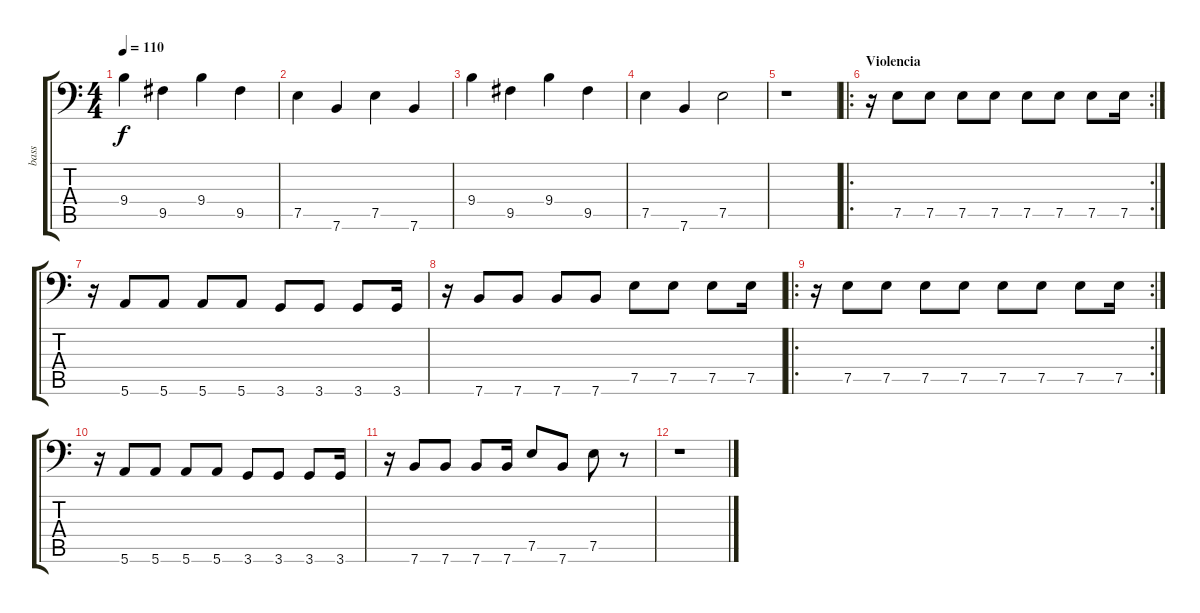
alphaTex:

\track ("bass" "bass") {instrument electricbasspick}
\staff {score tabs}
\tuning (E3 B2 G2 D2 A1 E1) {hide}
\ts (4 4)
\tempo 110
\clef f4
\ks c
9.4.4{dy f} 9.5.4 9.4.4 9.5.4 |
7.5.4 7.6.4 7.5.4 7.6.4 |
9.4.4 9.5.4 9.4.4 9.5.4 |
7.5.4 7.6.4 7.5.2 |
r.1 |
\ro
\rc 2
\section ("" "Violencia")
r.16 7.5.8 7.5.8 7.5.8 7.5.8 7.5.8 7.5.8 7.5.8 7.5.16 |
r.16 5.6.8 5.6.8 5.6.8 5.6.8 3.6.8 3.6.8 3.6.8 3.6.16 |
r.16 7.6.8 7.6.8 7.6.8 7.6.8 7.5.8 7.5.8 7.5.8 7.5.16 |
\ro
\rc 2
r.16 7.5.8 7.5.8 7.5.8 7.5.8 7.5.8 7.5.8 7.5.8 7.5.16 |
r.16 5.6.8 5.6.8 5.6.8 5.6.8 3.6.8 3.6.8 3.6.8 3.6.16 |
r.16 7.6.8 7.6.8 7.6.8 7.6.16 7.5.8 7.6.8 7.5.8 r.8 |
r.1
